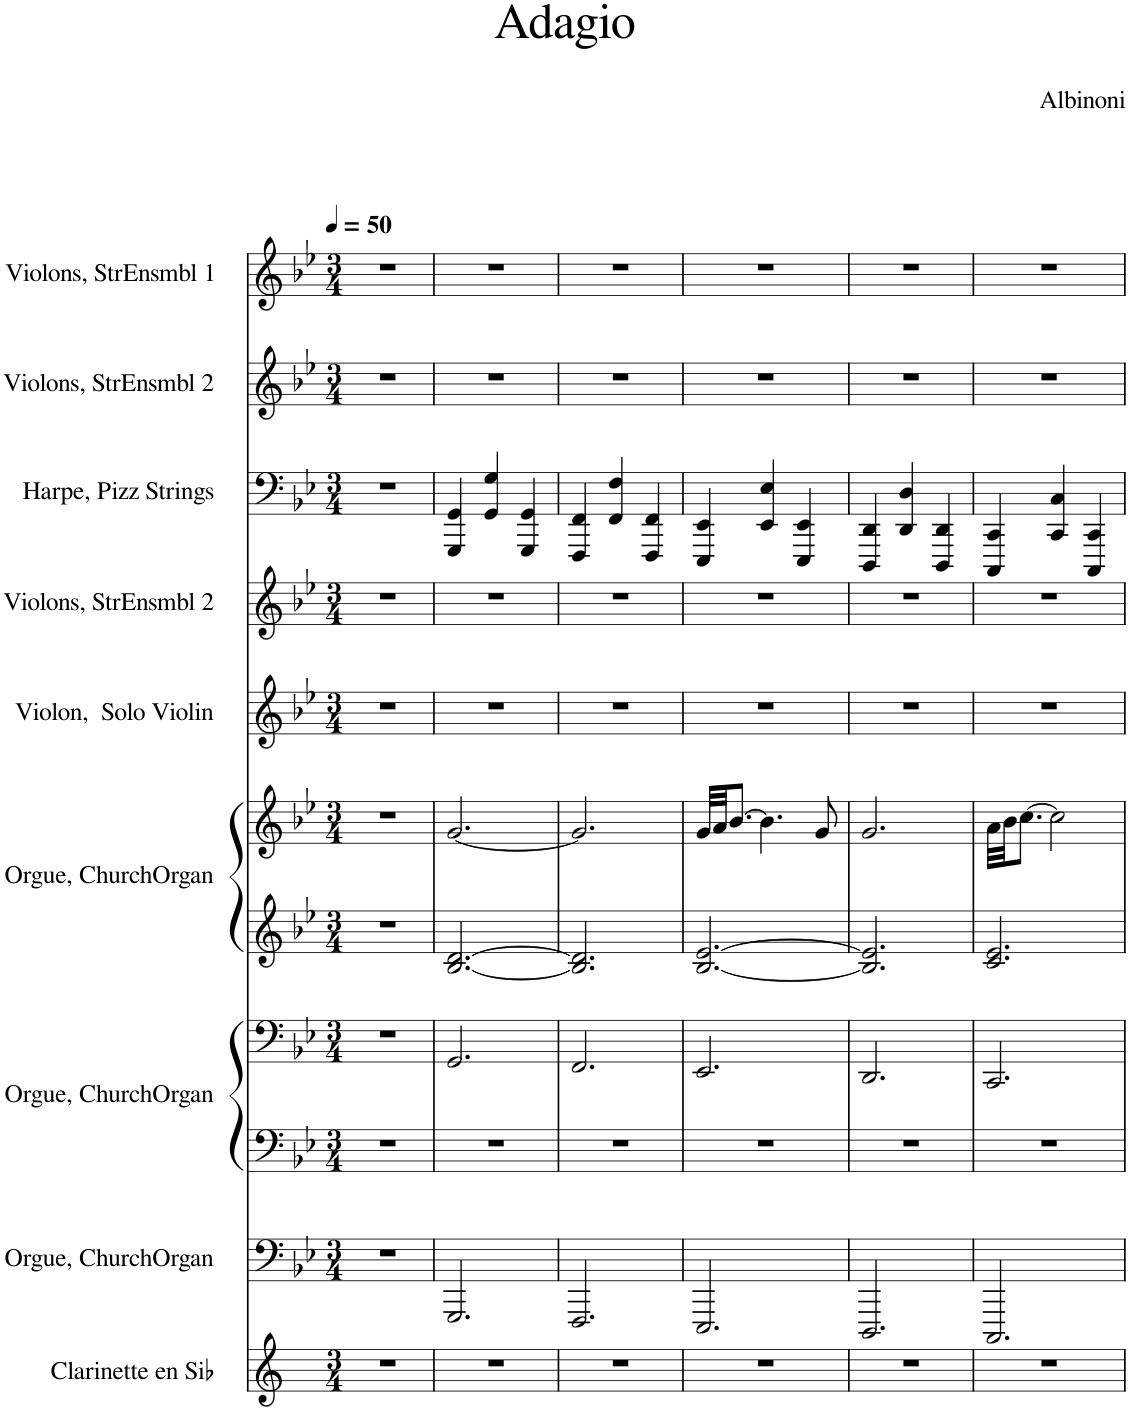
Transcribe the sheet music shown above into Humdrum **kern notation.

**kern	**kern	**kern	**kern	**kern	**kern	**kern	**kern	**kern	**kern	**kern
*part9	*part8	*part7	*part7	*part6	*part6	*part5	*part4	*part3	*part2	*part1
*staff11	*staff10	*staff9	*staff8	*staff7	*staff6	*staff5	*staff4	*staff3	*staff2	*staff1
*I"Clarinette en Sib	*I"Orgue, ChurchOrgan	*I"Orgue, ChurchOrgan	*	*I"Orgue, ChurchOrgan	*	*I"Violon,  Solo Violin	*I"Violons, StrEnsmbl 2	*I"Harpe, Pizz Strings	*I"Violons, StrEnsmbl 2	*I"Violons, StrEnsmbl 1
*I'Clar. Sib	*I'Org.	*I'Org.	*	*I'Org.	*	*I'Vln.	*I'Vlns.	*I'Hrp.	*I'Vlns.	*I'Vlns.
*clefG2	*clefF4	*clefF4	*clefF4	*clefG2	*clefG2	*clefG2	*clefG2	*clefF4	*clefG2	*clefG2
*Trd1c2	*	*	*	*	*	*	*	*	*	*
*k[]	*k[b-e-]	*k[b-e-]	*k[b-e-]	*k[b-e-]	*k[b-e-]	*k[b-e-]	*k[b-e-]	*k[b-e-]	*k[b-e-]	*k[b-e-]
*M3/4	*M3/4	*M3/4	*M3/4	*M3/4	*M3/4	*M3/4	*M3/4	*M3/4	*M3/4	*M3/4
*MM50	*MM50	*MM50	*MM50	*MM50	*MM50	*MM50	*MM50	*MM50	*MM50	*MM50
=1	=1	=1	=1	=1	=1	=1	=1	=1	=1	=1
2.r	2.r	2.r	2.r	2.r	2.r	2.r	2.r	2.r	2.r	2.r
=2	=2	=2	=2	=2	=2	=2	=2	=2	=2	=2
2.r	2.GGG/	2.r	2.GG/	[2.B-/ [2.d/	[2.g/	2.r	2.r	4GGG/ 4GG/	2.r	2.r
.	.	.	.	.	.	.	.	4GG/ 4G/	.	.
.	.	.	.	.	.	.	.	4GGG/ 4GG/	.	.
=3	=3	=3	=3	=3	=3	=3	=3	=3	=3	=3
2.r	2.FFF/	2.r	2.FF/	2.B-/] 2.d/]	2.g/]	2.r	2.r	4FFF/ 4FF/	2.r	2.r
.	.	.	.	.	.	.	.	4FF/ 4F/	.	.
.	.	.	.	.	.	.	.	4FFF/ 4FF/	.	.
=4	=4	=4	=4	=4	=4	=4	=4	=4	=4	=4
2.r	2.EEE-/	2.r	2.EE-/	[2.B-/ [2.e-/	32g/LLL	2.r	2.r	4EEE-/ 4EE-/	2.r	2.r
.	.	.	.	.	32a/JJ	.	.	.	.	.
.	.	.	.	.	[8.b-/J	.	.	.	.	.
.	.	.	.	.	4.b-\]	.	.	4EE-/ 4E-/	.	.
.	.	.	.	.	.	.	.	4EEE-/ 4EE-/	.	.
.	.	.	.	.	8g/	.	.	.	.	.
=5	=5	=5	=5	=5	=5	=5	=5	=5	=5	=5
2.r	2.DDD/	2.r	2.DD/	2.B-/] 2.e-/]	2.g/	2.r	2.r	4DDD/ 4DD/	2.r	2.r
.	.	.	.	.	.	.	.	4DD/ 4D/	.	.
.	.	.	.	.	.	.	.	4DDD/ 4DD/	.	.
=6	=6	=6	=6	=6	=6	=6	=6	=6	=6	=6
2.r	2.CCC/	2.r	2.CC/	2.c/ 2.e-/	32a\LLL	2.r	2.r	4CCC/ 4CC/	2.r	2.r
.	.	.	.	.	32b-\JJ	.	.	.	.	.
.	.	.	.	.	[8.cc\J	.	.	.	.	.
.	.	.	.	.	2cc\]	.	.	4CC/ 4C/	.	.
.	.	.	.	.	.	.	.	4CCC/ 4CC/	.	.
=	=	=	=	=	=	=	=	=	=	=
*-	*-	*-	*-	*-	*-	*-	*-	*-	*-	*-
